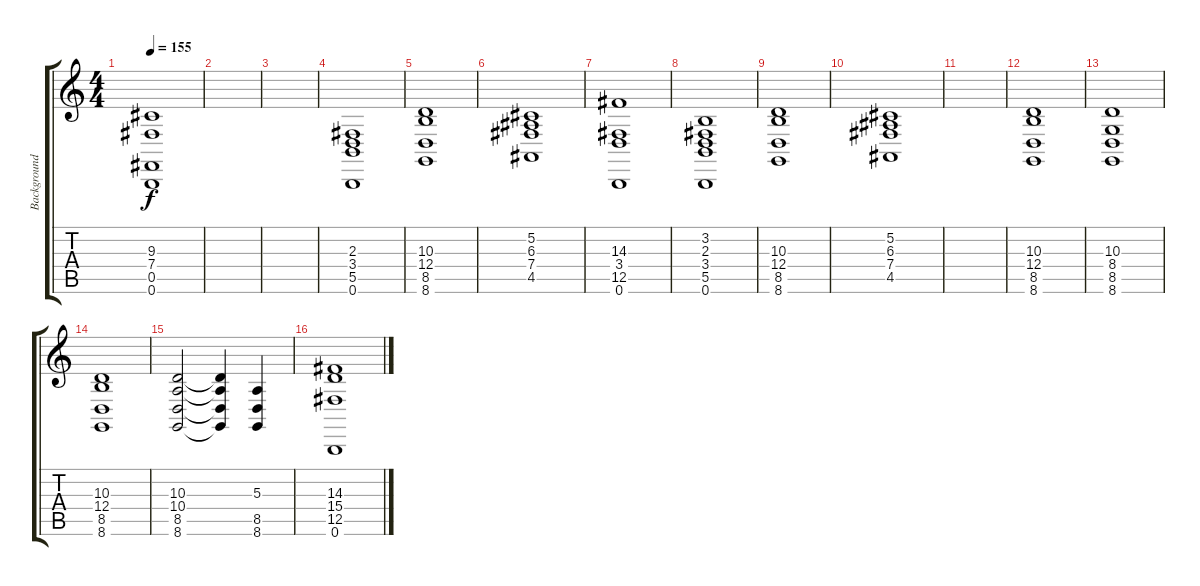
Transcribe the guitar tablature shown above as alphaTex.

\track ("Background (production)" "Background") {instrument choiraahs}
\staff {score tabs}
\tuning (Db4 Ab3 E3 B2 Gb2 B1) {hide}
\ts (4 4)
\tempo 155
\clef g2
\ks c
(9.3 7.4 0.5 0.6).1{dy f} |
|
|
(2.3 3.4 5.5 0.6).1 |
(10.3 12.4 8.5 8.6).1 |
(5.2 6.3 7.4 4.5).1 |
(14.3 3.4 12.5 0.6).1 |
(3.2 2.3 3.4 5.5 0.6).1 |
(10.3 12.4 8.5 8.6).1 |
(5.2 6.3 7.4 4.5).1 |
|
(10.3 12.4 8.5 8.6).1 |
(10.3 8.4 8.5 8.6).1 |
(10.3 12.4 8.5 8.6).1 |
(10.3 10.4 8.5 8.6).2 (10.3{t} 10.4{t} 8.5{t} 8.6{t}).4 (5.3 8.5 8.6).4 |
(14.3 15.4 12.5 0.6).1
